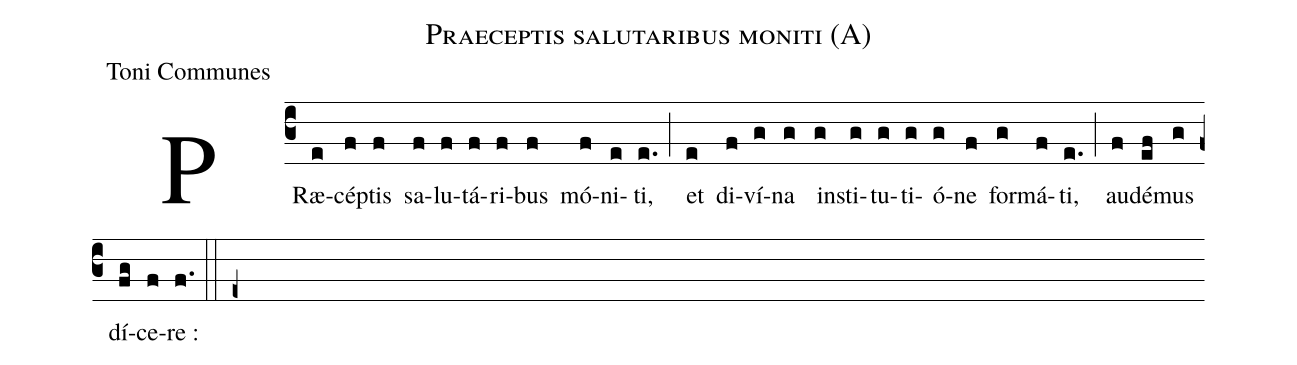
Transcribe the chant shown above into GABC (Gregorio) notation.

name:Praeceptis salutaribus moniti (A);
office-part:Toni Communes;
%%
(c3) PRæ(e)cé(f)ptis(f) sa(f)lu(f)tá(f)ri(f)bus(f) mó(f)ni(e)ti,(e.) (;) et(e) di(f)ví(g)na(g) in(g)sti(g)tu(g)ti(g)ó(g)ne(f) for(g)má(f)ti,(e.) (;) au(f)dé(ef)mus(g) dí(fg)ce(f)re :(f.) (::) (e+)
